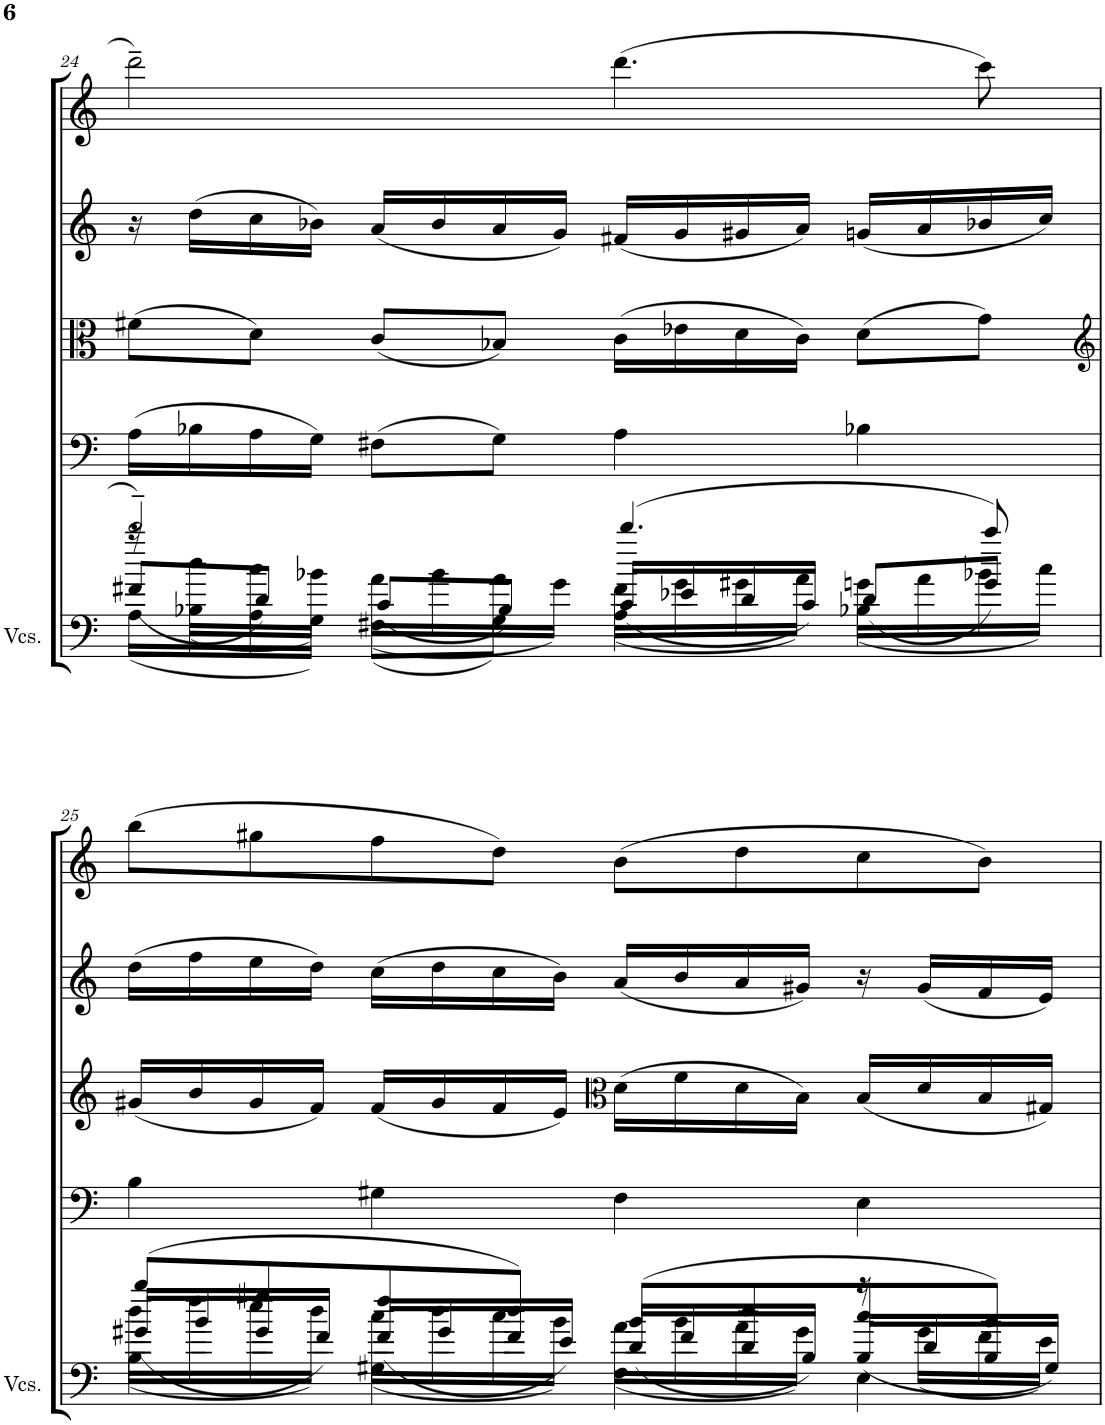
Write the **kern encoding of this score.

**kern	**kern	**kern	**kern	**kern
*part5	*part4	*part3	*part2	*part1
*staff5	*staff4	*staff3	*staff2	*staff1
*I"Violoncellos	*I"Violoncello	*I"Viola	*I"Violin II	*I"Violin I
*I'Vcs.	*I'Vc	*I'Vla	*I'Vln	*I'Vln
!!LO:PB:g=z
*clefF4	*clefF4	*clefC3	*clefG2	*clefG2
*k[]	*k[]	*k[]	*k[]	*k[]
*M4/4	*M4/4	*M4/4	*M4/4	*M4/4
=24	=24	=24	=24	=24
*^	*	*	*	*
*	*^	*	*	*	*
*	*	*^	*	*	*	*
2ddd~/	16r	(8f#X/L	(16A\LL	(16A\LL	(8f#X\L	16r	2ddd~\
.	(16dd\LL	.	16B-X\	16B-X\	.	(16dd\LL	.
.	16cc\	8d/J)	16A\	16A\	8d\J)	16cc\	.
.	16b-X\JJ)	.	16G\JJ)	16G\JJ)	.	16b-X\JJ)	.
.	(16a\LL	(8c/L	(8F#X\L	(8F#X\L	(8c/L	(16a/LL	.
.	16b-\	.	.	.	.	16b-/	.
.	16a\	8B-/J)	8G\J)	8G\J)	8B-X/J)	16a/	.
.	16g\JJ)	.	.	.	.	16g/JJ)	.
(4.ddd/	(16f#\LL	(16c/LL	4A\	4A\	(16c\LL	(16f#X/LL	(4.ddd\
.	16g\	16e-X/	.	.	16e-X\	16g/	.
.	16g#X\	16d/	.	.	16d\	16g#X/	.
.	16a\JJ)	16c/JJ)	.	.	16c\JJ)	16a/JJ)	.
.	(16gn\LL	(8d/L	4B-X\	4B-X\	(8d\L	(16gn/LL	.
.	16a\	.	.	.	.	16a/	.
8ccc/)	16b-X\	8g/J)	.	.	8g\J)	16b-X/	8ccc\)
.	16cc\JJ)	.	.	.	.	16cc/JJ)	.
!!LO:LB:g=z
=25	=25	=25	=25	=25	=25	=25	=25
*	*	*	*	*	*clefG2	*	*
(8bb/L	(16dd\LL	(16g#X/LL	4B\	4B\	(16g#X/LL	(16dd\LL	(8bb\L
.	16ff\	16b/	.	.	16b/	16ff\	.
8gg#X/	16ee\	16g#/	.	.	16g#/	16ee\	8gg#X\
.	16dd\JJ)	16f/JJ)	.	.	16f/JJ)	16dd\JJ)	.
8ff/	(16cc\LL	(16f/LL	4G#X\	4G#X\	(16f/LL	(16cc\LL	8ff\
.	16dd\	16g#/	.	.	16g#/	16dd\	.
8dd/J)	16cc\	16f/	.	.	16f/	16cc\	8dd\J)
.	16b\JJ)	16e/JJ)	.	.	16e/JJ)	16b\JJ)	.
*	*	*	*	*	*clefC3	*	*
(8b/L	(16a\LL	(16d/LL	4F\	4F\	(16d\LL	(16a/LL	(8b\L
.	16b\	16f/	.	.	16f\	16b/	.
8dd/	16a\	16d/	.	.	16d\	16a/	8dd\
.	16g#\JJ)	16B/JJ)	.	.	16B\JJ)	16g#X/JJ)	.
8cc/	16r	(16B/LL	4E\	4E\	(16B/LL	16r	8cc\
.	(16g#\LL	16d/	.	.	16d/	(16g#/LL	.
8b/J)	16f\	16B/	.	.	16B/	16f/	8b\J)
.	16e\JJ)	16G#/JJ)	.	.	16G#X/JJ)	16e/JJ)	.
*v	*v	*v	*v	*	*	*	*
=	=	=	=	=
*-	*-	*-	*-	*-
